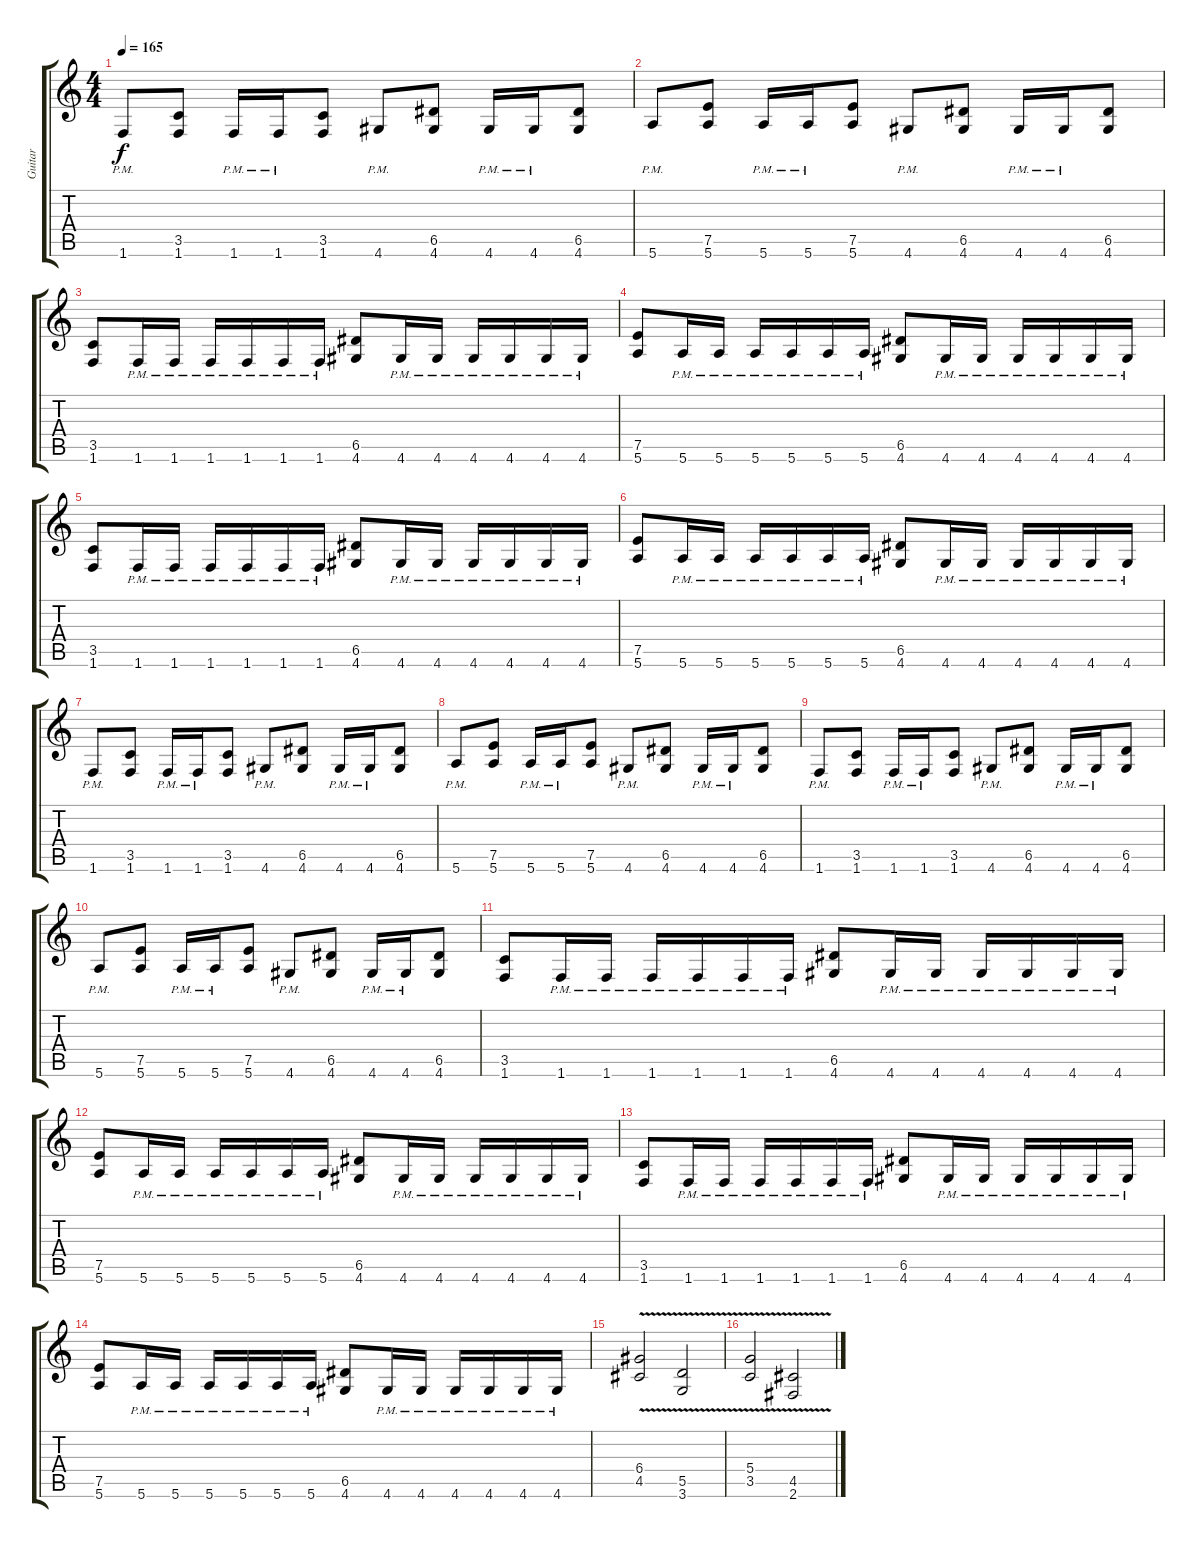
\track ("Guitar" "Guitar") {instrument distortionguitar}
\staff {score tabs}
\tuning (E4 B3 G3 D3 A2 E2) {hide}
\ts (4 4)
\tempo 165
\clef g2
\ks c
1.6{pm}.8{dy f} (3.5 1.6).8 1.6{pm}.16 1.6{pm}.16 (3.5 1.6).8 4.6{pm}.8 (6.5 4.6).8 4.6{pm}.16 4.6{pm}.16 (6.5 4.6).8 |
5.6{pm}.8 (7.5 5.6).8 5.6{pm}.16 5.6{pm}.16 (7.5 5.6).8 4.6{pm}.8 (6.5 4.6).8 4.6{pm}.16 4.6{pm}.16 (6.5 4.6).8 |
(3.5 1.6).8 1.6{pm}.16 1.6{pm}.16 1.6{pm}.16 1.6{pm}.16 1.6{pm}.16 1.6{pm}.16 (6.5 4.6).8 4.6{pm}.16 4.6{pm}.16 4.6{pm}.16 4.6{pm}.16 4.6{pm}.16 4.6{pm}.16 |
(7.5 5.6).8 5.6{pm}.16 5.6{pm}.16 5.6{pm}.16 5.6{pm}.16 5.6{pm}.16 5.6{pm}.16 (6.5 4.6).8 4.6{pm}.16 4.6{pm}.16 4.6{pm}.16 4.6{pm}.16 4.6{pm}.16 4.6{pm}.16 |
(3.5 1.6).8 1.6{pm}.16 1.6{pm}.16 1.6{pm}.16 1.6{pm}.16 1.6{pm}.16 1.6{pm}.16 (6.5 4.6).8 4.6{pm}.16 4.6{pm}.16 4.6{pm}.16 4.6{pm}.16 4.6{pm}.16 4.6{pm}.16 |
(7.5 5.6).8 5.6{pm}.16 5.6{pm}.16 5.6{pm}.16 5.6{pm}.16 5.6{pm}.16 5.6{pm}.16 (6.5 4.6).8 4.6{pm}.16 4.6{pm}.16 4.6{pm}.16 4.6{pm}.16 4.6{pm}.16 4.6{pm}.16 |
1.6{pm}.8 (3.5 1.6).8 1.6{pm}.16 1.6{pm}.16 (3.5 1.6).8 4.6{pm}.8 (6.5 4.6).8 4.6{pm}.16 4.6{pm}.16 (6.5 4.6).8 |
5.6{pm}.8 (7.5 5.6).8 5.6{pm}.16 5.6{pm}.16 (7.5 5.6).8 4.6{pm}.8 (6.5 4.6).8 4.6{pm}.16 4.6{pm}.16 (6.5 4.6).8 |
1.6{pm}.8 (3.5 1.6).8 1.6{pm}.16 1.6{pm}.16 (3.5 1.6).8 4.6{pm}.8 (6.5 4.6).8 4.6{pm}.16 4.6{pm}.16 (6.5 4.6).8 |
5.6{pm}.8 (7.5 5.6).8 5.6{pm}.16 5.6{pm}.16 (7.5 5.6).8 4.6{pm}.8 (6.5 4.6).8 4.6{pm}.16 4.6{pm}.16 (6.5 4.6).8 |
(3.5 1.6).8 1.6{pm}.16 1.6{pm}.16 1.6{pm}.16 1.6{pm}.16 1.6{pm}.16 1.6{pm}.16 (6.5 4.6).8 4.6{pm}.16 4.6{pm}.16 4.6{pm}.16 4.6{pm}.16 4.6{pm}.16 4.6{pm}.16 |
(7.5 5.6).8 5.6{pm}.16 5.6{pm}.16 5.6{pm}.16 5.6{pm}.16 5.6{pm}.16 5.6{pm}.16 (6.5 4.6).8 4.6{pm}.16 4.6{pm}.16 4.6{pm}.16 4.6{pm}.16 4.6{pm}.16 4.6{pm}.16 |
(3.5 1.6).8 1.6{pm}.16 1.6{pm}.16 1.6{pm}.16 1.6{pm}.16 1.6{pm}.16 1.6{pm}.16 (6.5 4.6).8 4.6{pm}.16 4.6{pm}.16 4.6{pm}.16 4.6{pm}.16 4.6{pm}.16 4.6{pm}.16 |
(7.5 5.6).8 5.6{pm}.16 5.6{pm}.16 5.6{pm}.16 5.6{pm}.16 5.6{pm}.16 5.6{pm}.16 (6.5 4.6).8 4.6{pm}.16 4.6{pm}.16 4.6{pm}.16 4.6{pm}.16 4.6{pm}.16 4.6{pm}.16 |
(6.4{v} 4.5{v}).2 (5.5{v} 3.6{v}).2 |
(5.4{v} 3.5{v}).2 (4.5{v} 2.6{v}).2
